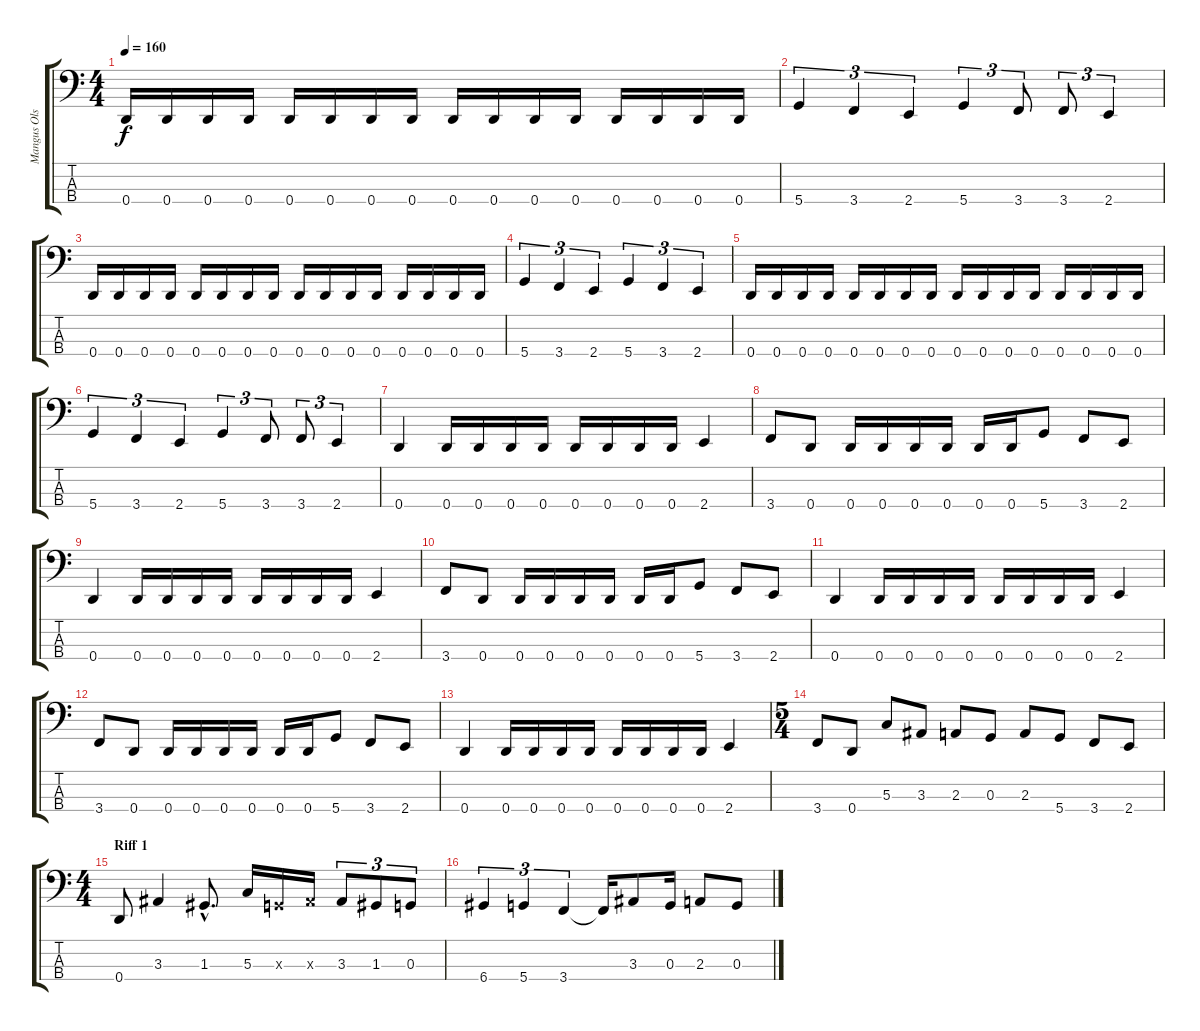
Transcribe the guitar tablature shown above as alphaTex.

\track ("Mangus Olsfelt" "Mangus Ols") {instrument electricbasspick}
\staff {score tabs}
\tuning (F2 C2 G1 D1) {hide}
\ts (4 4)
\tempo 160
\clef f4
\ks c
0.4.16{dy f} 0.4.16 0.4.16 0.4.16 0.4.16 0.4.16 0.4.16 0.4.16 0.4.16 0.4.16 0.4.16 0.4.16 0.4.16 0.4.16 0.4.16 0.4.16 |
5.4.4{tu (3 2)} 3.4.4{tu (3 2)} 2.4.4{tu (3 2)} 5.4.4{tu (3 2)} 3.4.8{tu (3 2)} 3.4.8{tu (3 2)} 2.4.4{tu (3 2)} |
0.4.16 0.4.16 0.4.16 0.4.16 0.4.16 0.4.16 0.4.16 0.4.16 0.4.16 0.4.16 0.4.16 0.4.16 0.4.16 0.4.16 0.4.16 0.4.16 |
5.4.4{tu (3 2)} 3.4.4{tu (3 2)} 2.4.4{tu (3 2)} 5.4.4{tu (3 2)} 3.4.4{tu (3 2)} 2.4.4{tu (3 2)} |
0.4.16 0.4.16 0.4.16 0.4.16 0.4.16 0.4.16 0.4.16 0.4.16 0.4.16 0.4.16 0.4.16 0.4.16 0.4.16 0.4.16 0.4.16 0.4.16 |
5.4.4{tu (3 2)} 3.4.4{tu (3 2)} 2.4.4{tu (3 2)} 5.4.4{tu (3 2)} 3.4.8{tu (3 2)} 3.4.8{tu (3 2)} 2.4.4{tu (3 2)} |
0.4.4 0.4.16 0.4.16 0.4.16 0.4.16 0.4.16 0.4.16 0.4.16 0.4.16 2.4.4 |
3.4.8 0.4.8 0.4.16 0.4.16 0.4.16 0.4.16 0.4.16 0.4.16 5.4.8 3.4.8 2.4.8 |
0.4.4 0.4.16 0.4.16 0.4.16 0.4.16 0.4.16 0.4.16 0.4.16 0.4.16 2.4.4 |
3.4.8 0.4.8 0.4.16 0.4.16 0.4.16 0.4.16 0.4.16 0.4.16 5.4.8 3.4.8 2.4.8 |
0.4.4 0.4.16 0.4.16 0.4.16 0.4.16 0.4.16 0.4.16 0.4.16 0.4.16 2.4.4 |
3.4.8 0.4.8 0.4.16 0.4.16 0.4.16 0.4.16 0.4.16 0.4.16 5.4.8 3.4.8 2.4.8 |
0.4.4 0.4.16 0.4.16 0.4.16 0.4.16 0.4.16 0.4.16 0.4.16 0.4.16 2.4.4 |
\ts (5 4)
3.4.8 0.4.8 5.3.8 3.3.8 2.3.8 0.3.8 2.3.8 5.4.8 3.4.8 2.4.8 |
\ts (4 4)
\section ("" "Riff 1")
0.4.8 3.3.4 1.3{hac}.8{d} 5.3.16 0.3{x}.16 3.3{x}.16 3.3.8{tu (3 2)} 1.3.8{tu (3 2)} 0.3.8{tu (3 2)} |
6.4.4{tu (3 2)} 5.4.4{tu (3 2)} 3.4.4{tu (3 2)} 3.4{t}.16 3.3.8 0.3.16 2.3.8 0.3.8
